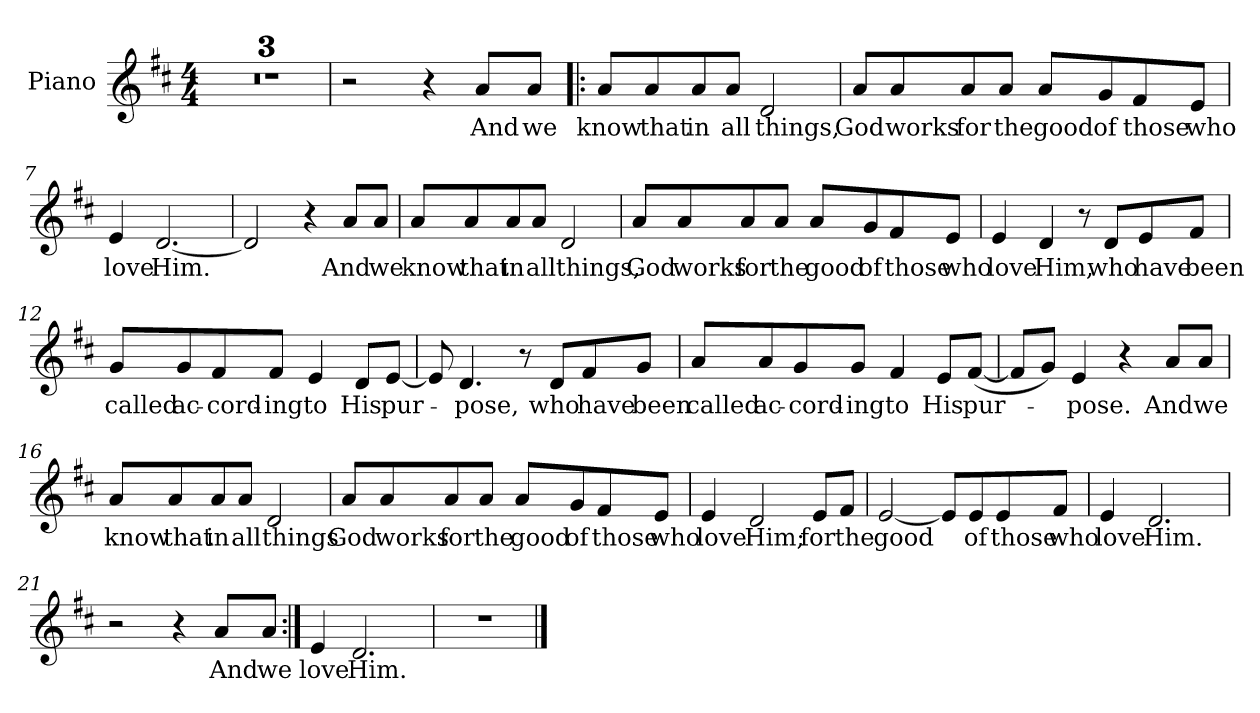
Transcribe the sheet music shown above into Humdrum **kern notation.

**kern	**text
*part1	*part1
*staff1	*staff1
*I"Piano	*
*I'Pno.	*
*clefG2	*
*k[f#c#]	*
*M4/4	*
*MM100	*
=1	=1
1r	.
=2	=2
1r	.
=3	=3
1r	.
=4	=4
2r	.
4r	.
!	!LO:LY:b
8a/L	And
!	!LO:LY:b
8a/J	we
=5!|:	=5!|:
!	!LO:LY:b
8a/L	know
!	!LO:LY:b
8a/	that
!	!LO:LY:b
8a/	in
!	!LO:LY:b
8a/J	all
!	!LO:LY:b
2d/	things,
!!LO:LB:g=z
=6	=6
!	!LO:LY:b
8a/L	God
!	!LO:LY:b
8a/	works
!	!LO:LY:b
8a/	for
!	!LO:LY:b
8a/J	the
!	!LO:LY:b
8a/L	good
!	!LO:LY:b
8g/	of
!	!LO:LY:b
8f#/	those
!	!LO:LY:b
8e/J	who
=7	=7
!	!LO:LY:b
4e/	love
!	!LO:LY:b
[2.d/	Him.
=8	=8
2d/]	.
4r	.
!	!LO:LY:b
8a/L	And
!	!LO:LY:b
8a/J	we
!!LO:LB:g=z
=9	=9
!	!LO:LY:b
8a/L	know
!	!LO:LY:b
8a/	that
!	!LO:LY:b
8a/	in
!	!LO:LY:b
8a/J	all
!	!LO:LY:b
2d/	things,
=10	=10
!	!LO:LY:b
8a/L	God
!	!LO:LY:b
8a/	works
!	!LO:LY:b
8a/	for
!	!LO:LY:b
8a/J	the
!	!LO:LY:b
8a/L	good
!	!LO:LY:b
8g/	of
!	!LO:LY:b
8f#/	those
!	!LO:LY:b
8e/J	who
!!LO:LB:g=z
=11	=11
!	!LO:LY:b
4e/	love
!	!LO:LY:b
4d/	Him,
8r	.
!	!LO:LY:b
8d/L	who
!	!LO:LY:b
8e/	have
!	!LO:LY:b
8f#/J	been
=12	=12
!	!LO:LY:b
8g/L	called
!	!LO:LY:b
8g/	ac-
!	!LO:LY:b
8f#/	-cord-
!	!LO:LY:b
8f#/J	-ing
!	!LO:LY:b
4e/	to
!	!LO:LY:b
8d/L	His
!	!LO:LY:b
[8e/J	pur-
=13	=13
8e/]	.
!	!LO:LY:b
4.d/	-pose,
8r	.
!	!LO:LY:b
8d/L	who
!	!LO:LY:b
8f#/	have
!	!LO:LY:b
8g/J	been
!!LO:LB:g=z
=14	=14
!	!LO:LY:b
8a/L	called
!	!LO:LY:b
8a/	ac-
!	!LO:LY:b
8g/	-cord-
!	!LO:LY:b
8g/J	-ing
!	!LO:LY:b
4f#/	to
!	!LO:LY:b
8e/L	His
!	!LO:LY:b
(<[8f#/J	pur-
=15	=15
8f#/L]	.
8g/J)	.
!	!LO:LY:b
4e/	-pose.
4r	.
!	!LO:LY:b
8a/L	And
!	!LO:LY:b
8a/J	we
=16	=16
!	!LO:LY:b
8a/L	know
!	!LO:LY:b
8a/	that
!	!LO:LY:b
8a/	in
!	!LO:LY:b
8a/J	all
!	!LO:LY:b
2d/	things
!!LO:LB:g=z
=17	=17
!	!LO:LY:b
8a/L	God
!	!LO:LY:b
8a/	works
!	!LO:LY:b
8a/	for
!	!LO:LY:b
8a/J	the
!	!LO:LY:b
8a/L	good
!	!LO:LY:b
8g/	of
!	!LO:LY:b
8f#/	those
!	!LO:LY:b
8e/J	who
=18	=18
!	!LO:LY:b
4e/	love
!	!LO:LY:b
2d/	Him;
!	!LO:LY:b
8e/L	for
!	!LO:LY:b
8f#/J	the
=19	=19
!	!LO:LY:b
[2e/	good
8e/L]	.
!	!LO:LY:b
8e/	of
!	!LO:LY:b
8e/	those
!	!LO:LY:b
8f#/J	who
!!LO:LB:g=z
=20	=20
!	!LO:LY:b
4e/	love
!	!LO:LY:b
2.d/	Him.
=21	=21
2r	.
4r	.
!	!LO:LY:b
8a/L	And
!	!LO:LY:b
8a/J	we
=22:|!	=22:|!
!	!LO:LY:b
4e/	love
!	!LO:LY:b
2.d/	Him.
=23	=23
1r	.
==	==
*-	*-
